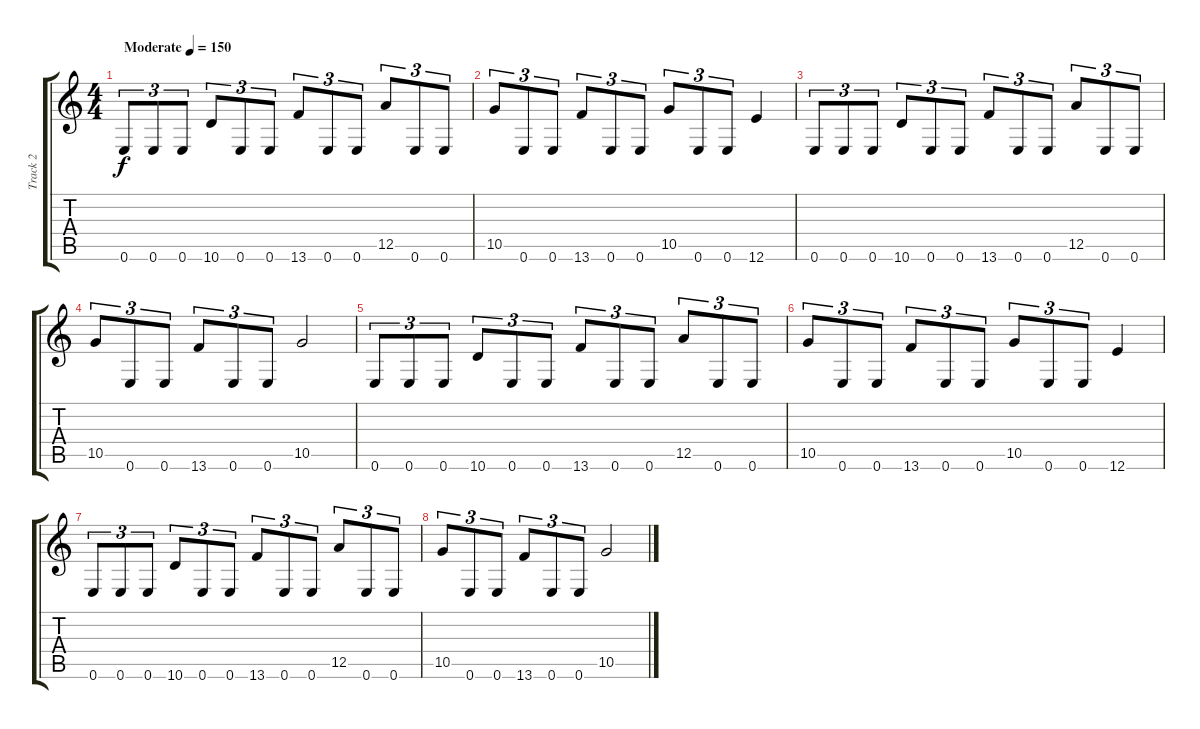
\track ("Track 2" "Track 2") {instrument distortionguitar}
\staff {score tabs}
\tuning (E4 B3 G3 D3 A2 E2) {hide}
\ts (4 4)
\tempo (150 "Moderate")
\clef g2
\ks c
0.6.8{tu (3 2) dy f instrument distortionguitar} 0.6.8{tu (3 2)} 0.6.8{tu (3 2)} 10.6.8{tu (3 2)} 0.6.8{tu (3 2)} 0.6.8{tu (3 2)} 13.6.8{tu (3 2)} 0.6.8{tu (3 2)} 0.6.8{tu (3 2)} 12.5.8{tu (3 2)} 0.6.8{tu (3 2)} 0.6.8{tu (3 2)} |
10.5.8{tu (3 2)} 0.6.8{tu (3 2)} 0.6.8{tu (3 2)} 13.6.8{tu (3 2)} 0.6.8{tu (3 2)} 0.6.8{tu (3 2)} 10.5.8{tu (3 2)} 0.6.8{tu (3 2)} 0.6.8{tu (3 2)} 12.6.4 |
0.6.8{tu (3 2)} 0.6.8{tu (3 2)} 0.6.8{tu (3 2)} 10.6.8{tu (3 2)} 0.6.8{tu (3 2)} 0.6.8{tu (3 2)} 13.6.8{tu (3 2)} 0.6.8{tu (3 2)} 0.6.8{tu (3 2)} 12.5.8{tu (3 2)} 0.6.8{tu (3 2)} 0.6.8{tu (3 2)} |
10.5.8{tu (3 2)} 0.6.8{tu (3 2)} 0.6.8{tu (3 2)} 13.6.8{tu (3 2)} 0.6.8{tu (3 2)} 0.6.8{tu (3 2)} 10.5.2 |
0.6.8{tu (3 2)} 0.6.8{tu (3 2)} 0.6.8{tu (3 2)} 10.6.8{tu (3 2)} 0.6.8{tu (3 2)} 0.6.8{tu (3 2)} 13.6.8{tu (3 2)} 0.6.8{tu (3 2)} 0.6.8{tu (3 2)} 12.5.8{tu (3 2)} 0.6.8{tu (3 2)} 0.6.8{tu (3 2)} |
10.5.8{tu (3 2)} 0.6.8{tu (3 2)} 0.6.8{tu (3 2)} 13.6.8{tu (3 2)} 0.6.8{tu (3 2)} 0.6.8{tu (3 2)} 10.5.8{tu (3 2)} 0.6.8{tu (3 2)} 0.6.8{tu (3 2)} 12.6.4 |
0.6.8{tu (3 2)} 0.6.8{tu (3 2)} 0.6.8{tu (3 2)} 10.6.8{tu (3 2)} 0.6.8{tu (3 2)} 0.6.8{tu (3 2)} 13.6.8{tu (3 2)} 0.6.8{tu (3 2)} 0.6.8{tu (3 2)} 12.5.8{tu (3 2)} 0.6.8{tu (3 2)} 0.6.8{tu (3 2)} |
10.5.8{tu (3 2)} 0.6.8{tu (3 2)} 0.6.8{tu (3 2)} 13.6.8{tu (3 2)} 0.6.8{tu (3 2)} 0.6.8{tu (3 2)} 10.5.2
